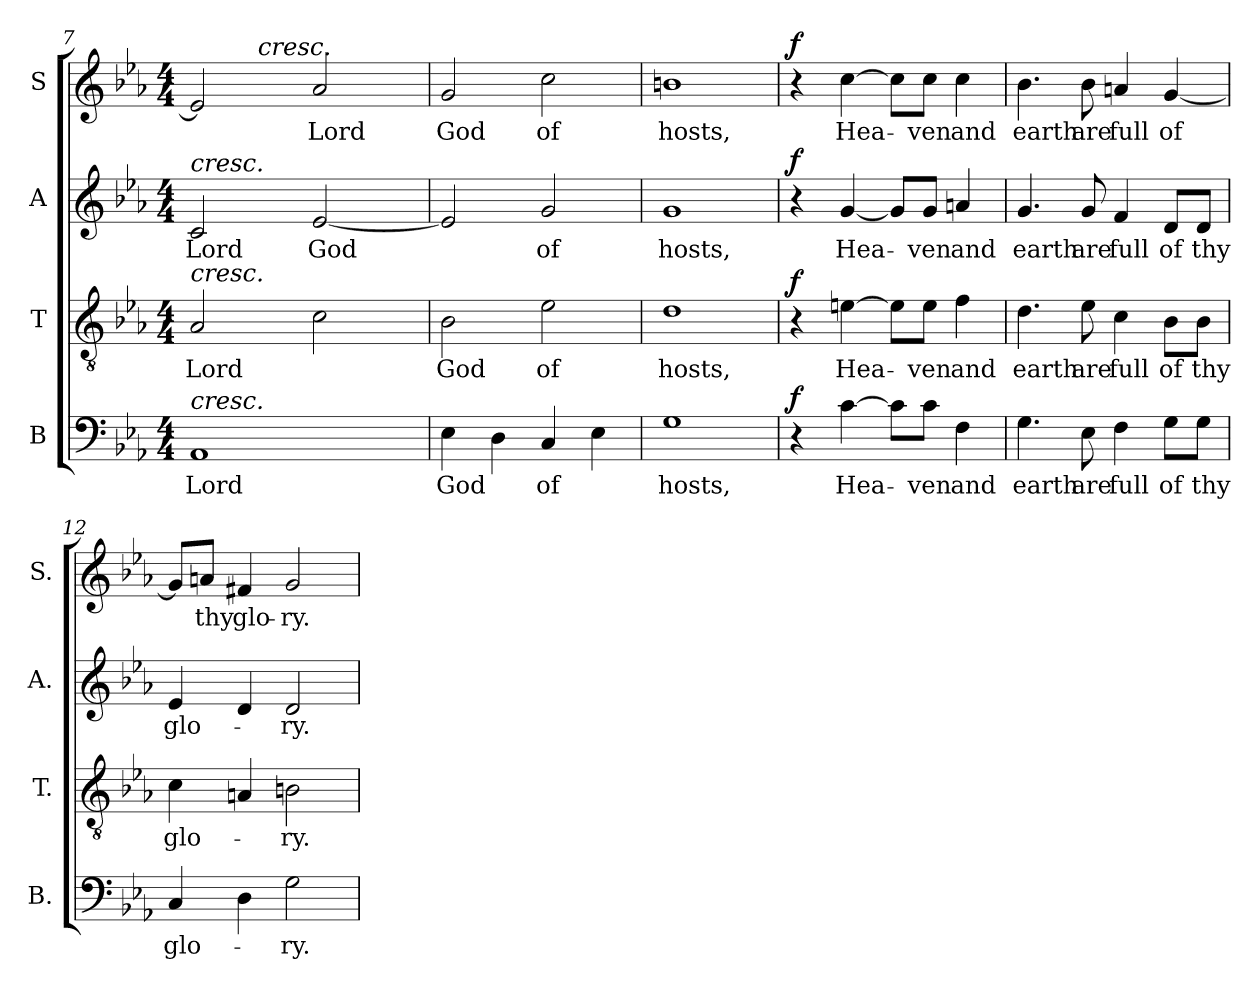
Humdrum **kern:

**kern	**text	**dynam	**kern	**text	**dynam	**kern	**text	**dynam	**kern	**text	**dynam
*part4	*part4	*part4	*part3	*part3	*part3	*part2	*part2	*part2	*part1	*part1	*part1
*staff4	*staff4	*staff4	*staff3	*staff3	*staff3	*staff2	*staff2	*staff2	*staff1	*staff1	*staff1
*I"B	*	*	*I"T	*	*	*I"A	*	*	*I"S	*	*
*I'B.	*	*	*I'T.	*	*	*I'A.	*	*	*I'S.	*	*
*clefF4	*	*	*clefGv2	*	*	*clefG2	*	*	*clefG2	*	*
*	*	*	*ITrd7c12	*	*	*	*	*	*	*	*
*k[b-e-a-]	*	*	*k[b-e-a-]	*	*	*k[b-e-a-]	*	*	*k[b-e-a-]	*	*
*E-:	*	*	*E-:	*	*	*E-:	*	*	*E-:	*	*
*M4/4	*	*	*M4/4	*	*	*M4/4	*	*	*M4/4	*	*
=7	=7	=7	=7	=7	=7	=7	=7	=7	=7	=7	=7
!	!LO:LY:b:color=#000000	!	!	!	!	!	!	!	!	!	!
!	!	!	!	!LO:LY:b:color=#000000	!	!	!	!	!	!	!
!	!	!	!	!	!	!LO:TX:a:i:t=cresc.	!	!	!	!	!
!	!	!	!LO:TX:a:i:t=cresc.	!	!	!	!	!	!	!	!
!LO:TX:a:i:t=cresc.	!	!	!	!	!	!	!	!	!	!	!
!	!	!	!	!	!	!	!LO:LY:b:color=#000000	!	!	!	!
*	*	*	*	*	*	*	*	*	*^	*	*
1AA-i	Lord	.	2AA-i/	Lord	.	2ci/	Lord	.	2e-i/]	8ryy	.	.
.	.	.	.	.	.	.	.	.	.	16ryy	.	.
.	.	.	.	.	.	.	.	.	.	64ryy	.	.
.	.	.	.	.	.	.	.	.	.	256ryy	.	.
!	!	!	!	!	!	!	!	!	!	!LO:TX:a:i:t=cresc.	!	!
.	.	.	.	.	.	.	.	.	.	2ryy	.	.
!	!	!	!	!	!	!	!LO:LY:b:color=#000000	!	!	!	!	!
!	!	!	!	!	!	!	!	!	!	!	!LO:LY:b:color=#000000	!
.	.	.	2Ci\	.	.	[2e-i/	God	.	2a-i/	.	Lord	.
.	.	.	.	.	.	.	.	.	.	4ryy	.	.
.	.	.	.	.	.	.	.	.	.	32ryy	.	.
.	.	.	.	.	.	.	.	.	.	128.ryy	.	.
*	*	*	*	*	*	*	*	*	*v	*v	*	*
!!LO:LB:g=z
=8	=8	=8	=8	=8	=8	=8	=8	=8	=8	=8	=8
*	*	*	*	*	*	*	*	*	*^	*	*
!	!LO:LY:b:color=#000000	!	!	!	!	!	!	!	!	!	!	!
*	*	*	*	*	*	*	*	*	*v	*v	*	*
*	*	*	*	*	*	*	*	*	*^	*	*
!	!	!	!	!LO:LY:b:color=#000000	!	!	!	!	!	!	!	!
*	*	*	*	*	*	*	*	*	*v	*v	*	*
*	*	*	*	*	*	*	*	*	*^	*	*
!	!	!	!	!	!	!	!	!	!	!	!LO:LY:b:color=#000000	!
*	*	*	*	*	*	*	*	*	*v	*v	*	*
4E-i\	God	.	2BB-i\	God	.	2e-i/]	.	.	2gi/	God	.
4Di\	.	.	.	.	.	.	.	.	.	.	.
!	!LO:LY:b:color=#000000	!	!	!	!	!	!	!	!	!	!
!	!	!	!	!LO:LY:b:color=#000000	!	!	!	!	!	!	!
!	!	!	!	!	!	!	!LO:LY:b:color=#000000	!	!	!	!
!	!	!	!	!	!	!	!	!	!	!LO:LY:b:color=#000000	!
4Ci/	of	.	2E-i\	of	.	2gi/	of	.	2cci\	of	.
4E-i\	.	.	.	.	.	.	.	.	.	.	.
=9	=9	=9	=9	=9	=9	=9	=9	=9	=9	=9	=9
!	!LO:LY:b:color=#000000	!	!	!	!	!	!	!	!	!	!
!	!	!	!	!LO:LY:b:color=#000000	!	!	!	!	!	!	!
!	!	!	!	!	!	!	!LO:LY:b:color=#000000	!	!	!	!
!	!	!	!	!	!	!	!	!	!	!LO:LY:b:color=#000000	!
1Gi	hosts,	.	1Di	hosts,	.	1gi	hosts,	.	1bni	hosts,	.
=10	=10	=10	=10	=10	=10	=10	=10	=10	=10	=10	=10
4r	.	f	4r	.	f	4r	.	f	4r	.	f
!	!LO:LY:b:color=#000000	!	!	!	!	!	!	!	!	!	!
!	!	!	!	!LO:LY:b:color=#000000	!	!	!	!	!	!	!
!	!	!	!	!	!	!	!LO:LY:b:color=#000000	!	!	!	!
!	!	!	!	!	!	!	!	!	!	!LO:LY:b:color=#000000	!
[4ci\	Hea-	.	[4Eni\	Hea-	.	[4gi/	Hea-	.	[4cci\	Hea-	.
8ci\L]	.	.	8Ei\L]	.	.	8gi/L]	.	.	8cci\L]	.	.
!	!LO:LY:b:color=#000000	!	!	!	!	!	!	!	!	!	!
!	!	!	!	!LO:LY:b:color=#000000	!	!	!	!	!	!	!
!	!	!	!	!	!	!	!LO:LY:b:color=#000000	!	!	!	!
!	!	!	!	!	!	!	!	!	!	!LO:LY:b:color=#000000	!
8ci\J	-ven	.	8Ei\J	-ven	.	8gi/J	-ven	.	8cci\J	-ven	.
!	!LO:LY:b:color=#000000	!	!	!	!	!	!	!	!	!	!
!	!	!	!	!LO:LY:b:color=#000000	!	!	!	!	!	!	!
!	!	!	!	!	!	!	!LO:LY:b:color=#000000	!	!	!	!
!	!	!	!	!	!	!	!	!	!	!LO:LY:b:color=#000000	!
4Fi\	and	.	4Fi\	and	.	4ani/	and	.	4cci\	and	.
=11	=11	=11	=11	=11	=11	=11	=11	=11	=11	=11	=11
!	!LO:LY:b:color=#000000	!	!	!	!	!	!	!	!	!	!
!	!	!	!	!LO:LY:b:color=#000000	!	!	!	!	!	!	!
!	!	!	!	!	!	!	!LO:LY:b:color=#000000	!	!	!	!
!	!	!	!	!	!	!	!	!	!	!LO:LY:b:color=#000000	!
4.Gi\	earth	.	4.Di\	earth	.	4.gi/	earth	.	4.b-i\	earth	.
!	!LO:LY:b:color=#000000	!	!	!	!	!	!	!	!	!	!
!	!	!	!	!LO:LY:b:color=#000000	!	!	!	!	!	!	!
!	!	!	!	!	!	!	!LO:LY:b:color=#000000	!	!	!	!
!	!	!	!	!	!	!	!	!	!	!LO:LY:b:color=#000000	!
8E-i\	are	.	8E-i\	are	.	8gi/	are	.	8b-i\	are	.
!	!LO:LY:b:color=#000000	!	!	!	!	!	!	!	!	!	!
!	!	!	!	!LO:LY:b:color=#000000	!	!	!	!	!	!	!
!	!	!	!	!	!	!	!LO:LY:b:color=#000000	!	!	!	!
!	!	!	!	!	!	!	!	!	!	!LO:LY:b:color=#000000	!
4Fi\	full	.	4Ci\	full	.	4fi/	full	.	4ani/	full	.
!	!LO:LY:b:color=#000000	!	!	!	!	!	!	!	!	!	!
!	!	!	!	!LO:LY:b:color=#000000	!	!	!	!	!	!	!
!	!	!	!	!	!	!	!LO:LY:b:color=#000000	!	!	!	!
!	!	!	!	!	!	!	!	!	!	!LO:LY:b:color=#000000	!
8Gi\L	of	.	8BB-i\L	of	.	8di/L	of	.	[4gi/	of	.
!	!LO:LY:b:color=#000000	!	!	!	!	!	!	!	!	!	!
!	!	!	!	!LO:LY:b:color=#000000	!	!	!	!	!	!	!
!	!	!	!	!	!	!	!LO:LY:b:color=#000000	!	!	!	!
8Gi\J	thy	.	8BB-i\J	thy	.	8di/J	thy	.	.	.	.
=12	=12	=12	=12	=12	=12	=12	=12	=12	=12	=12	=12
!	!LO:LY:b:color=#000000	!	!	!	!	!	!	!	!	!	!
!	!	!	!	!LO:LY:b:color=#000000	!	!	!	!	!	!	!
!	!	!	!	!	!	!	!LO:LY:b:color=#000000	!	!	!	!
4Ci/	glo-	.	4Ci\	glo-	.	4e-i/	glo-	.	8gi/L]	.	.
!	!	!	!	!	!	!	!	!	!	!LO:LY:b:color=#000000	!
.	.	.	.	.	.	.	.	.	8ani/J	thy	.
!	!	!	!	!	!	!	!	!	!	!LO:LY:b:color=#000000	!
4Di\	.	.	4AAni/	.	.	4di/	.	.	4f#Xi/	glo-	.
!	!LO:LY:b:color=#000000	!	!	!	!	!	!	!	!	!	!
!	!	!	!	!LO:LY:b:color=#000000	!	!	!	!	!	!	!
!	!	!	!	!	!	!	!LO:LY:b:color=#000000	!	!	!	!
!	!	!	!	!	!	!	!	!	!	!LO:LY:b:color=#000000	!
2Gi\	-ry.	.	2BBni\	-ry.	.	2di/	-ry.	.	2gi/	-ry.	.
=	=	=	=	=	=	=	=	=	=	=	=
*-	*-	*-	*-	*-	*-	*-	*-	*-	*-	*-	*-
